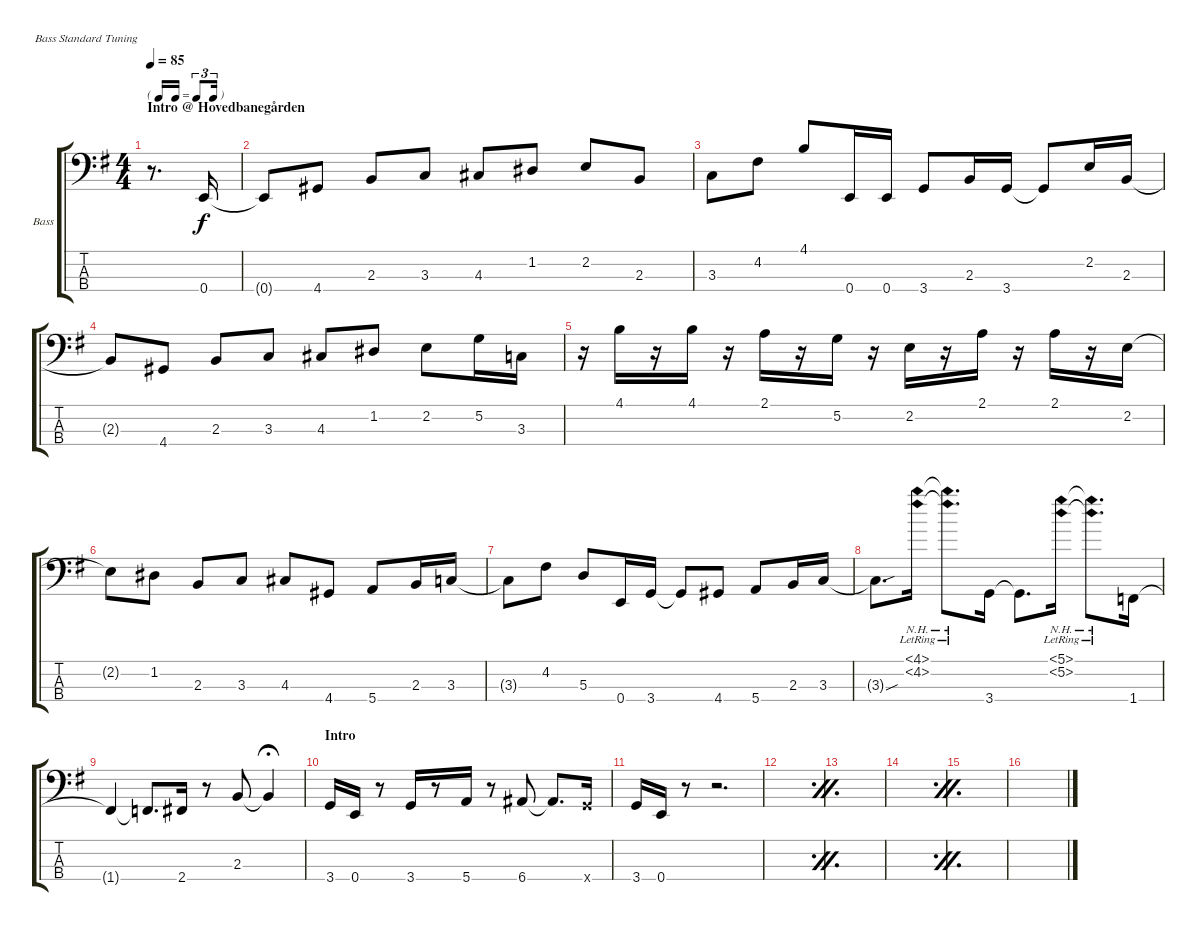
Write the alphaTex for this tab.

\defaultSystemsLayout 4
\bracketExtendMode groupsimilarinstruments
\firstSystemTrackNameOrientation horizontal
\otherSystemsTrackNameOrientation horizontal
\track ("Electric Bass" "Bass") {instrument electricbassfinger}
\staff {score tabs}
\tuning (G2 D2 A1 E1)
\ts (4 4)
\tf triplet16th
\section ("" "Intro @ Hovedbanegården")
\ac
\tempo 85
\clef f4
\ks eminor
r.8{d dy f instrument electricbassfinger} 0.4.16 |
0.4{t}.8 4.4.8 2.3.8 3.3.8 4.3.8 1.2.8 2.2.8 2.3.8 |
3.3.8 4.2.8 4.1.8 0.4.16 0.4.16 3.4.8 2.3.16 3.4.16 3.4{t}.8 2.2.16 2.3.16 |
2.3{t}.8 4.4.8 2.3.8 3.3.8 4.3.8 1.2.8 2.2.8 5.2.16 3.3.16 |
r.16 4.1.16 r.16 4.1.16 r.16 2.1.16 r.16 5.2.16 r.16 2.2.16 r.16 2.1.16 r.16 2.1.16 r.16 2.2.16 |
2.2{t}.8 1.2.8 2.3.8 3.3.8 4.3.8 4.4.8 5.4.8 2.3.16 3.3.16 |
3.3{t}.8 4.2.8 5.3.8 0.4.16 3.4.16 3.4{t}.8 4.4.8 5.4.8 2.3.16 3.3.16 |
3.3{sou t}.8{d} (4.2{nh lr} 4.1{nh lr}).16 (4.2{nh lr t} 4.1{nh lr t}).8{d} 3.4.16 3.4{t}.8{d} (5.2{nh lr} 5.1{nh lr}).16 (5.1{nh lr t} 5.2{nh lr t}).8{d} 1.4.16 |
1.4{t}.4 1.4{t}.8{d} 2.4.16 r.8 2.3.8 2.3{t}.4{fermata (medium 0.46)} |
\section ("" "Intro")
3.4.16 0.4.16 r.8 3.4.16 r.8 5.4.16 r.8 6.4.8 6.4{t}.8{d} 3.4{x}.16 |
3.4.16 0.4.16 r.8 r.2{d} |
\simile firstofdouble
|
\simile secondofdouble
|
\simile firstofdouble
|
\simile secondofdouble
|
\simile firstofdouble
